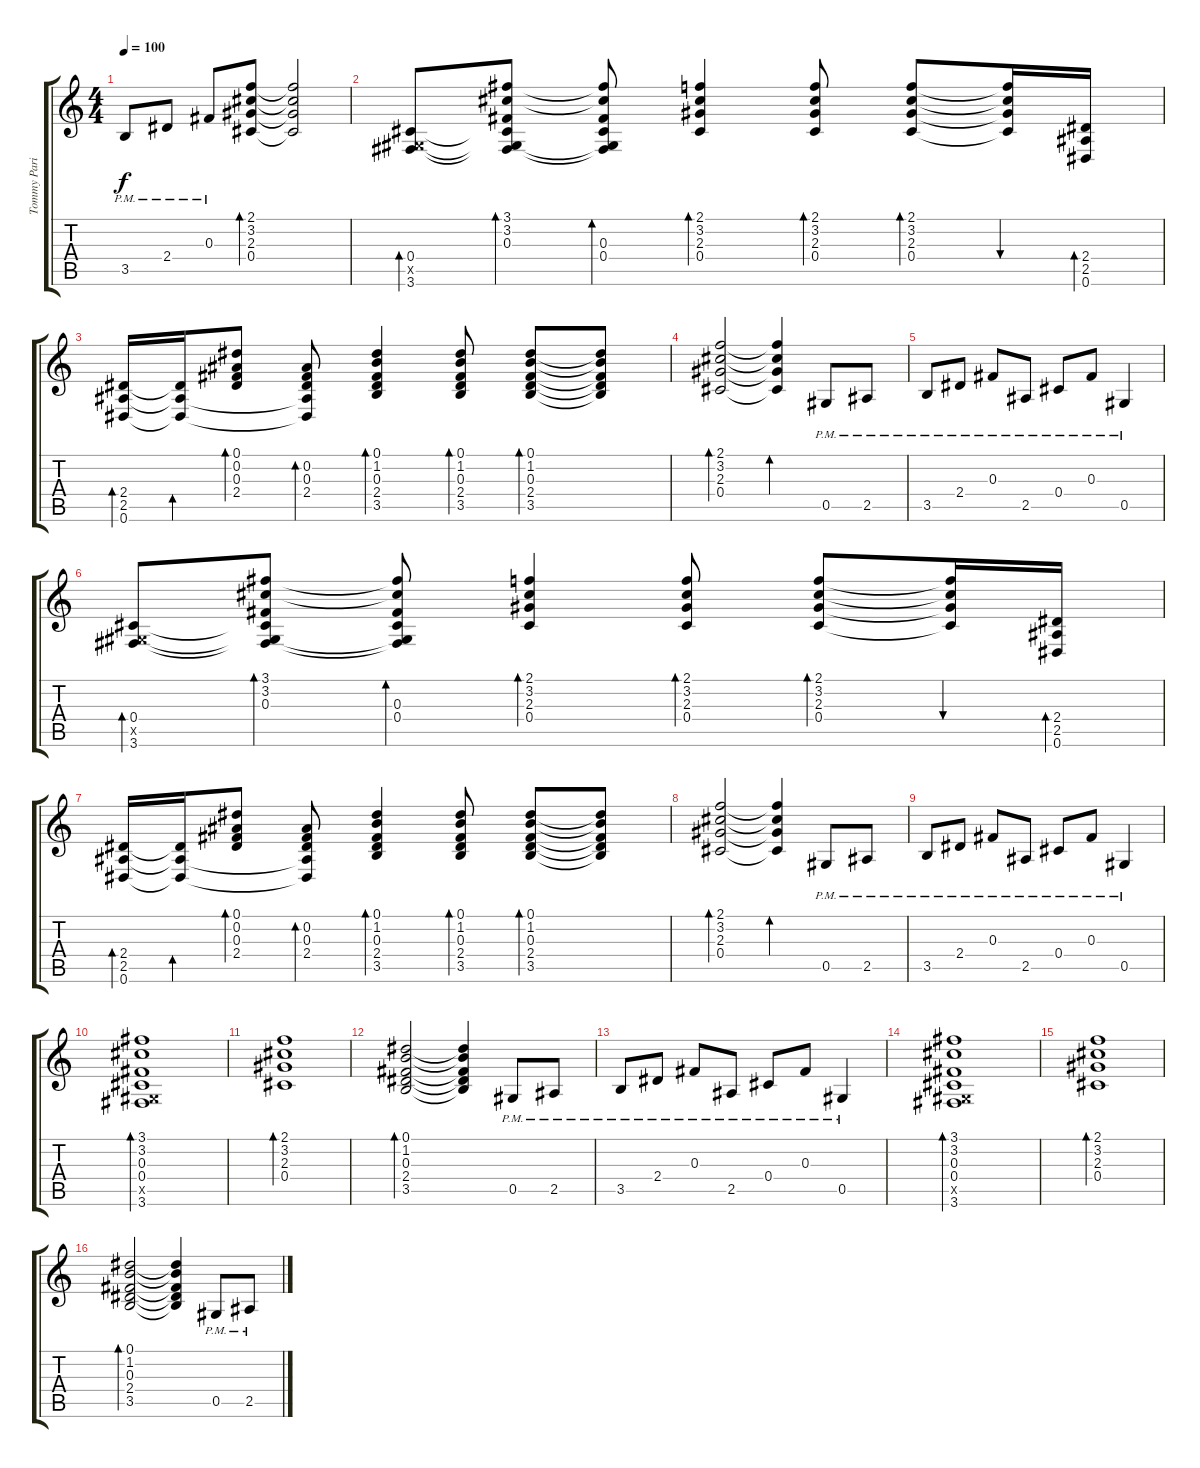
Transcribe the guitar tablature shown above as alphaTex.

\track ("Tommy Paris" "Tommy Pari") {instrument overdrivenguitar}
\staff {score tabs}
\tuning (Eb4 Bb3 Gb3 Db3 Ab2 Eb2) {hide}
\ts (4 4)
\tempo 100
\clef g2
\ks c
3.5{pm}.8{dy f} 2.4{pm}.8 0.3{pm}.8 (2.1 3.2 2.3 0.4).8{bd 60} (2.1{t} 3.2{t} 2.3{t} 0.4{t}).2 |
(0.4 0.5{x} 3.6).8{bd 60} (3.1 3.2 0.3 0.4{t} 0.5{t} 3.6{t}).8{bd 60} (3.1{t} 3.2{t} 0.3 0.4 0.5{t} 3.6{t}).8{bd 60} (2.1 3.2 2.3 0.4).4{bd 60} (2.1 3.2 2.3 0.4).8{bd 60} (2.1 3.2 2.3 0.4).8{bd 60} (2.1{t} 3.2{t} 2.3{t} 0.4{t}).16{bu 60} (2.4 2.5 0.6).16{bd 60} |
(2.4 2.5 0.6).16{bd 60} (2.4{t} 2.5{t} 0.6{t}).16{bd 60} (0.1 0.2 0.3 2.4).8{bd 60} (0.2 0.3 2.4 2.5{t} 0.6{t}).8{bd 60} (0.1 1.2 0.3 2.4 3.5).4{bd 60} (0.1 1.2 0.3 2.4 3.5).8{bd 60} (0.1 1.2 0.3 2.4 3.5).8{bd 60} (0.1{t} 1.2{t} 0.3{t} 2.4{t} 3.5{t}).8 |
(2.1 3.2 2.3 0.4).2{bd 60} (2.1{t} 3.2{t} 2.3{t} 0.4{t}).4{bd 60} 0.5{pm}.8 2.5{pm}.8 |
3.5{pm}.8 2.4{pm}.8 0.3{pm}.8 2.5{pm}.8 0.4{pm}.8 0.3{pm}.8 0.5{pm}.4 |
(0.4 0.5{x} 3.6).8{bd 60} (3.1 3.2 0.3 0.4{t} 0.5{t} 3.6{t}).8{bd 60} (3.1{t} 3.2{t} 0.3 0.4 0.5{t} 3.6{t}).8{bd 60} (2.1 3.2 2.3 0.4).4{bd 60} (2.1 3.2 2.3 0.4).8{bd 60} (2.1 3.2 2.3 0.4).8{bd 60} (2.1{t} 3.2{t} 2.3{t} 0.4{t}).16{bu 60} (2.4 2.5 0.6).16{bd 60} |
(2.4 2.5 0.6).16{bd 60} (2.4{t} 2.5{t} 0.6{t}).16{bd 60} (0.1 0.2 0.3 2.4).8{bd 60} (0.2 0.3 2.4 2.5{t} 0.6{t}).8{bd 60} (0.1 1.2 0.3 2.4 3.5).4{bd 60} (0.1 1.2 0.3 2.4 3.5).8{bd 60} (0.1 1.2 0.3 2.4 3.5).8{bd 60} (0.1{t} 1.2{t} 0.3{t} 2.4{t} 3.5{t}).8 |
(2.1 3.2 2.3 0.4).2{bd 60} (2.1{t} 3.2{t} 2.3{t} 0.4{t}).4{bd 60} 0.5{pm}.8 2.5{pm}.8 |
3.5{pm}.8 2.4{pm}.8 0.3{pm}.8 2.5{pm}.8 0.4{pm}.8 0.3{pm}.8 0.5{pm}.4 |
(3.1 3.2 0.3 0.4 0.5{x} 3.6).1{bd 60} |
(2.1 3.2 2.3 0.4).1{bd 60} |
(0.1 1.2 0.3 2.4 3.5).2{bd 60} (0.1{t} 1.2{t} 0.3{t} 2.4{t} 3.5{t}).4 0.5{pm}.8 2.5{pm}.8 |
3.5{pm}.8 2.4{pm}.8 0.3{pm}.8 2.5{pm}.8 0.4{pm}.8 0.3{pm}.8 0.5{pm}.4 |
(3.1 3.2 0.3 0.4 0.5{x} 3.6).1{bd 60} |
(2.1 3.2 2.3 0.4).1{bd 60} |
(0.1 1.2 0.3 2.4 3.5).2{bd 60} (0.1{t} 1.2{t} 0.3{t} 2.4{t} 3.5{t}).4 0.5{pm}.8 2.5{pm}.8
